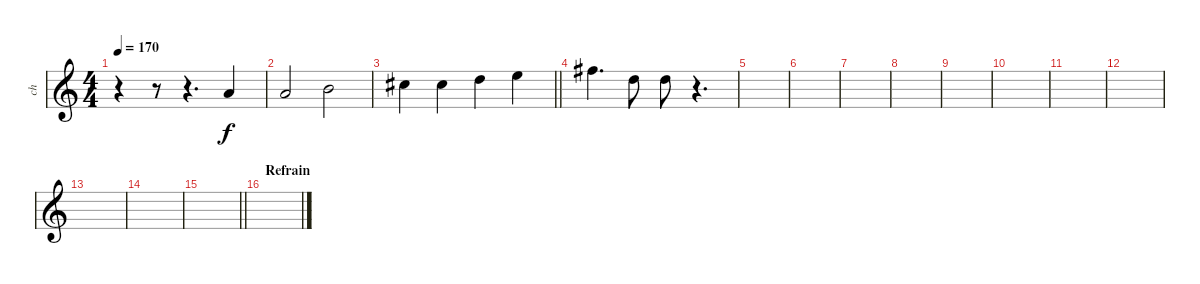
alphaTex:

\track ("ch" "ch") {instrument lead1square}
\staff {score}
\tuning (E4 B3 G3 D3 A2 E2) {hide}
\ts (4 4)
\tempo 170
\clef g2
\ks c
r.4{dy f} r.8 r.4{d} 5.1.4 |
5.1.2 7.1.2 |
\barLineRight lightlight
9.1.4 9.1.4 10.1.4 12.1.4 |
14.1.4{d} 10.1.8 10.1.8 r.4{d} |
|
|
|
|
|
|
|
|
|
|
\barLineRight lightlight
|
\section ("" "Refrain")
